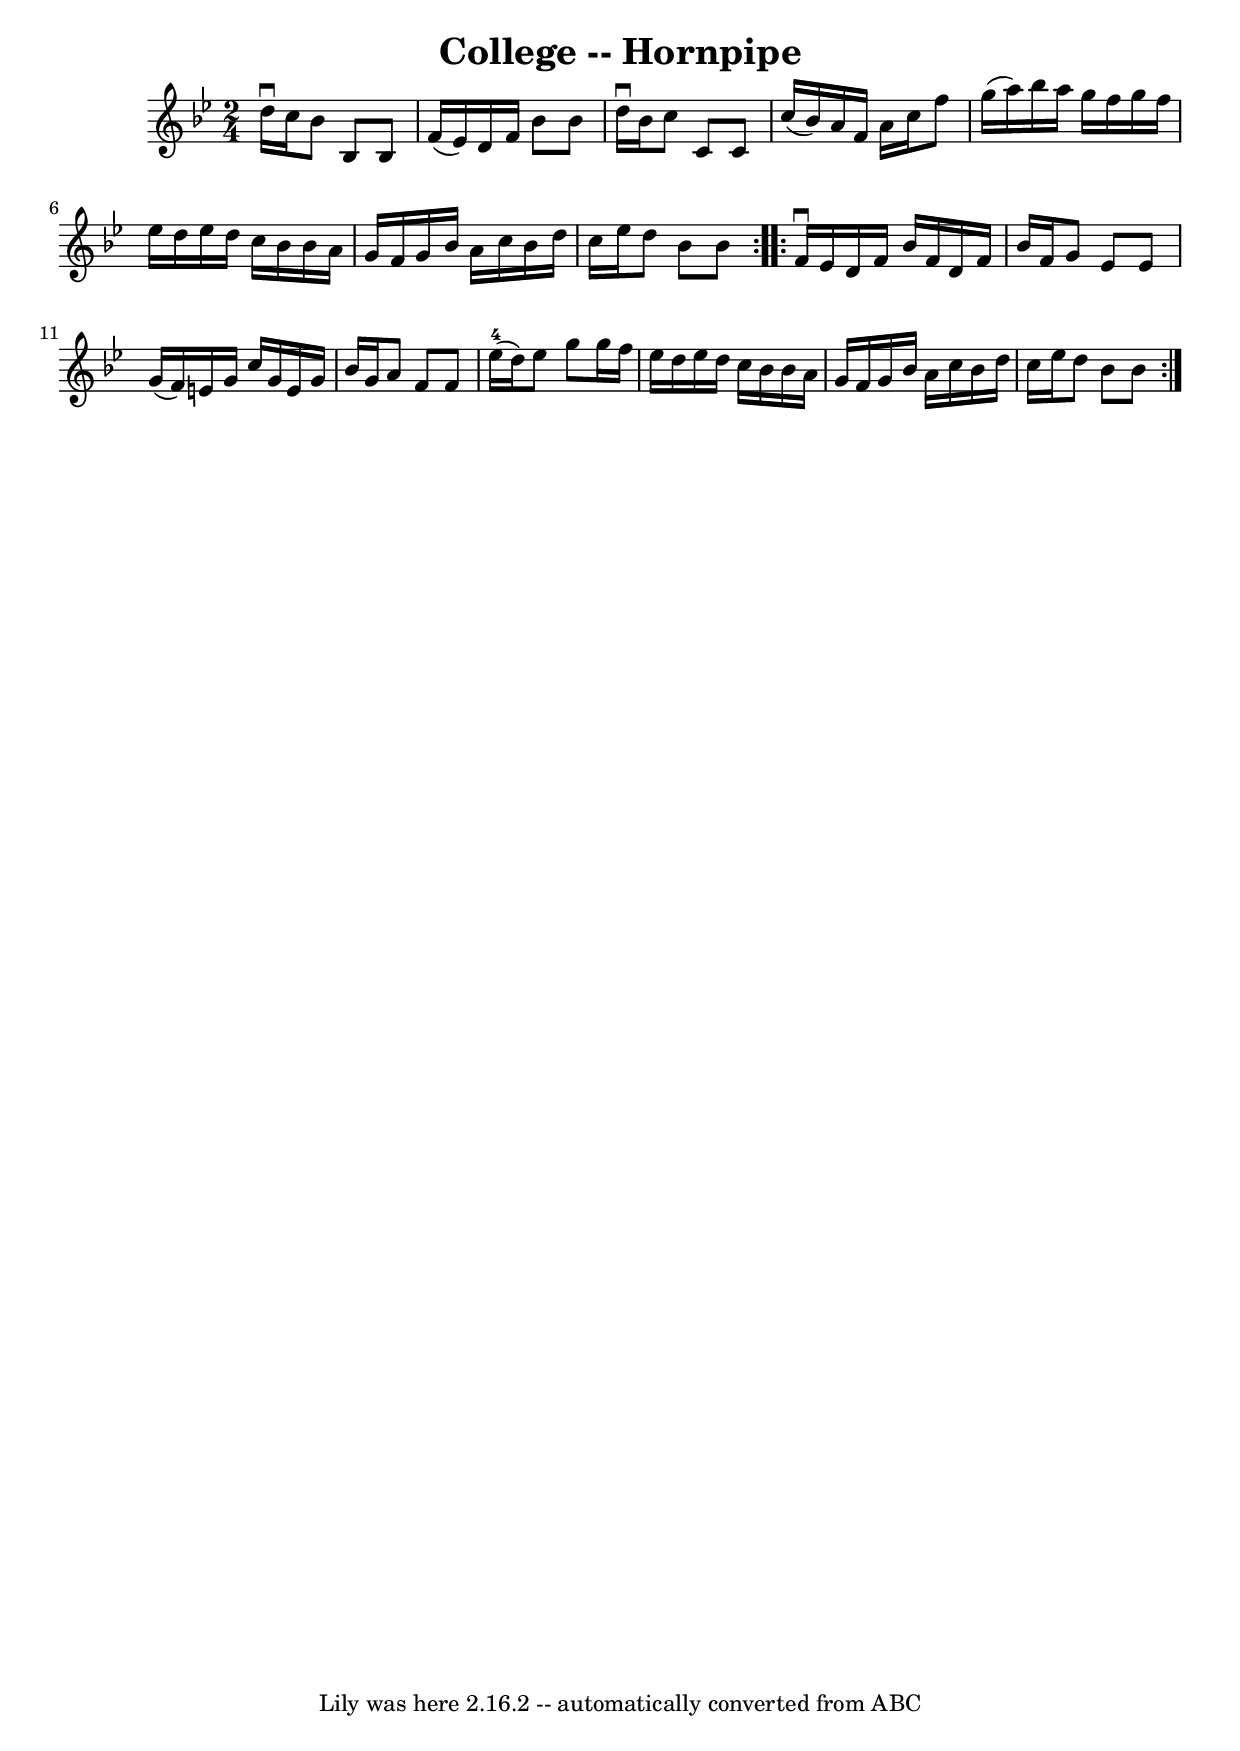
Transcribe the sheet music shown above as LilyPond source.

\version "2.7.40"
\include "Mammoth.ily"
\header {
	%% book = "Cole's 1000 Fiddle Tunes"
	crossRefNumber = "1"
	footnotes = ""
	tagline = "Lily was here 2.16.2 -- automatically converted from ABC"
	title = "College -- Hornpipe"
}
voicedefault =  {


\repeat volta 2 {
\time 2/4 \key bes \major d''16^\downbow c''16  |
 bes'8 bes8   
 bes8 f'16 (ees'16) |
 d'16 f'16 bes'8 bes'8 d''16 
^\downbow bes'16  |
 c''8 c'8 c'8 c''16 (bes'16) 
|
 a'16 f'16 a'16 c''16 f''8 g''16 (a''16) 
|
 bes''16 a''16 g''16 f''16 g''16 f''16 ees''16    
d''16  |
 ees''16 d''16 c''16 bes'16 bes'16 a'16 g'16 
 f'16  |
 g'16 bes'16 a'16 c''16 bes'16 d''16 c''16 
 ees''16  |
 d''8 bes'8 bes'8  }     \repeat volta 2 { f'16 
^\downbow ees'16  |
 d'16 f'16 bes'16 f'16 d'16 f'16   
 bes'16 f'16  |
 g'8 ees'8 ees'8 g'16 (f'16) |
 
 e'16 g'16 c''16 g'16 e'16 g'16 bes'16 g'16  |
   
a'8 f'8 f'8 ees''16-4(d''16) |
 ees''8 g''8    
g''16 f''16 ees''16 d''16  |
 ees''16 d''16 c''16    
bes'16 bes'16 a'16 g'16 f'16  |
 g'16 bes'16 a'16    
c''16 bes'16 d''16 c''16 ees''16  |
 d''8 bes'8 bes'8 
 }   
}

\score{
    <<

	\context Staff="default"
	{
	    \voicedefault 
	}

    >>
	\layout {
	}
	\midi {}
}
